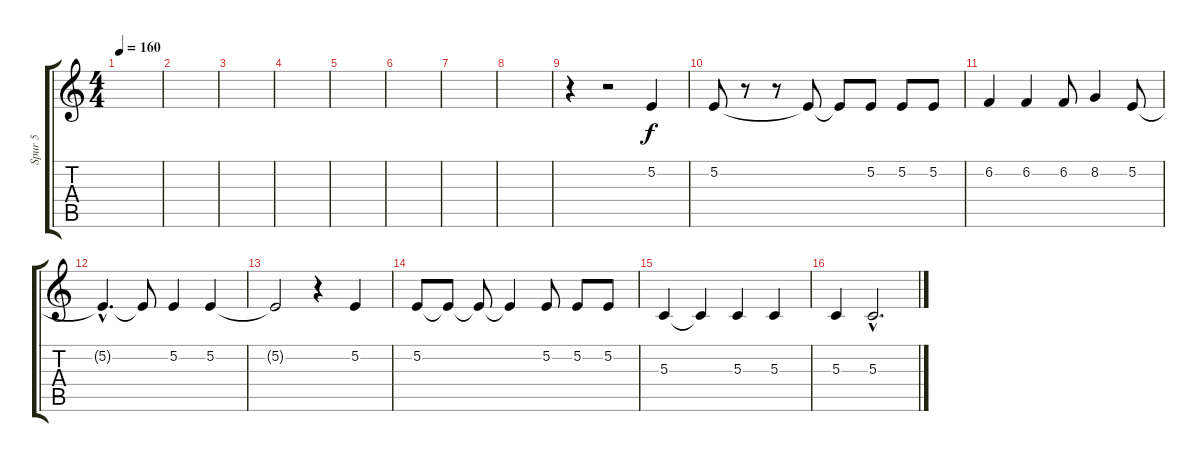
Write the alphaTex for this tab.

\track ("Spur 5" "Spur 5") {instrument bassoon}
\staff {score tabs}
\tuning (E4 B3 G3 D3 A2 E2) {hide}
\ts (4 4)
\tempo 160
\clef g2
\ks c
|
|
|
|
|
|
|
|
r.4{volume 14} r.2 5.2.4 |
5.2.8 r.8 r.8 5.2{t}.8 5.2{t}.8 5.2.8 5.2.8 5.2.8 |
6.2.4 6.2.4 6.2.8 8.2.4 5.2.8 |
5.2{hac t}.4{d} 5.2{t}.8 5.2.4 5.2.4 |
5.2{t}.2 r.4 5.2.4 |
5.2.8 5.2{t}.8 5.2{t}.8 5.2{t}.4 5.2.8 5.2.8 5.2.8 |
5.3.4 5.3{t}.4 5.3.4 5.3.4 |
5.3.4 5.3{hac}.2{d}
